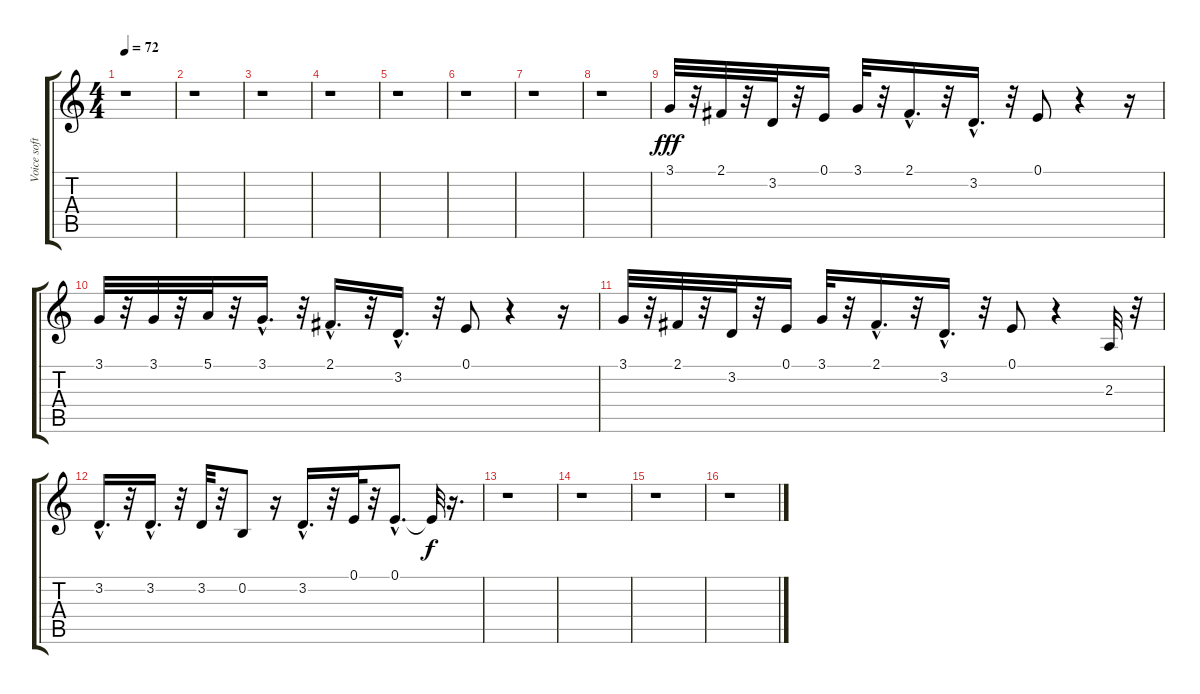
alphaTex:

\track ("Voice soft" "Voice soft") {instrument churchorgan}
\staff {score tabs}
\tuning (E4 B3 G3 D3 A2 E2) {hide}
\ts (4 4)
\tempo 72
\clef g2
\ks c
r.1{dy fff instrument churchorgan} |
r.1 |
r.1 |
r.1 |
r.1 |
r.1 |
r.1 |
r.1 |
3.1.32 r.32 2.1.32 r.32 3.2.32 r.32 0.1.16 3.1.32 r.32 2.1{hac}.16{d} r.32 3.2{hac}.16{d} r.32 0.1.8 r.4 r.16 |
3.1.32 r.32 3.1.32 r.32 5.1.32 r.32 3.1{hac}.16{d} r.32 2.1{hac}.16{d} r.32 3.2{hac}.16{d} r.32 0.1.8 r.4 r.16 |
3.1.32 r.32 2.1.32 r.32 3.2.32 r.32 0.1.16 3.1.32 r.32 2.1{hac}.16{d} r.32 3.2{hac}.16{d} r.32 0.1.8 r.4 2.3.32 r.32 |
3.2{hac}.16{d} r.32 3.2{hac}.16{d} r.32 3.2.32 r.32 0.2.8 r.16 3.2{hac}.16{d} r.32 0.1.32 r.32 0.1{hac}.8{d} 0.1{t}.32{dy f} r.16{d} |
r.1 |
r.1 |
r.1 |
r.1
